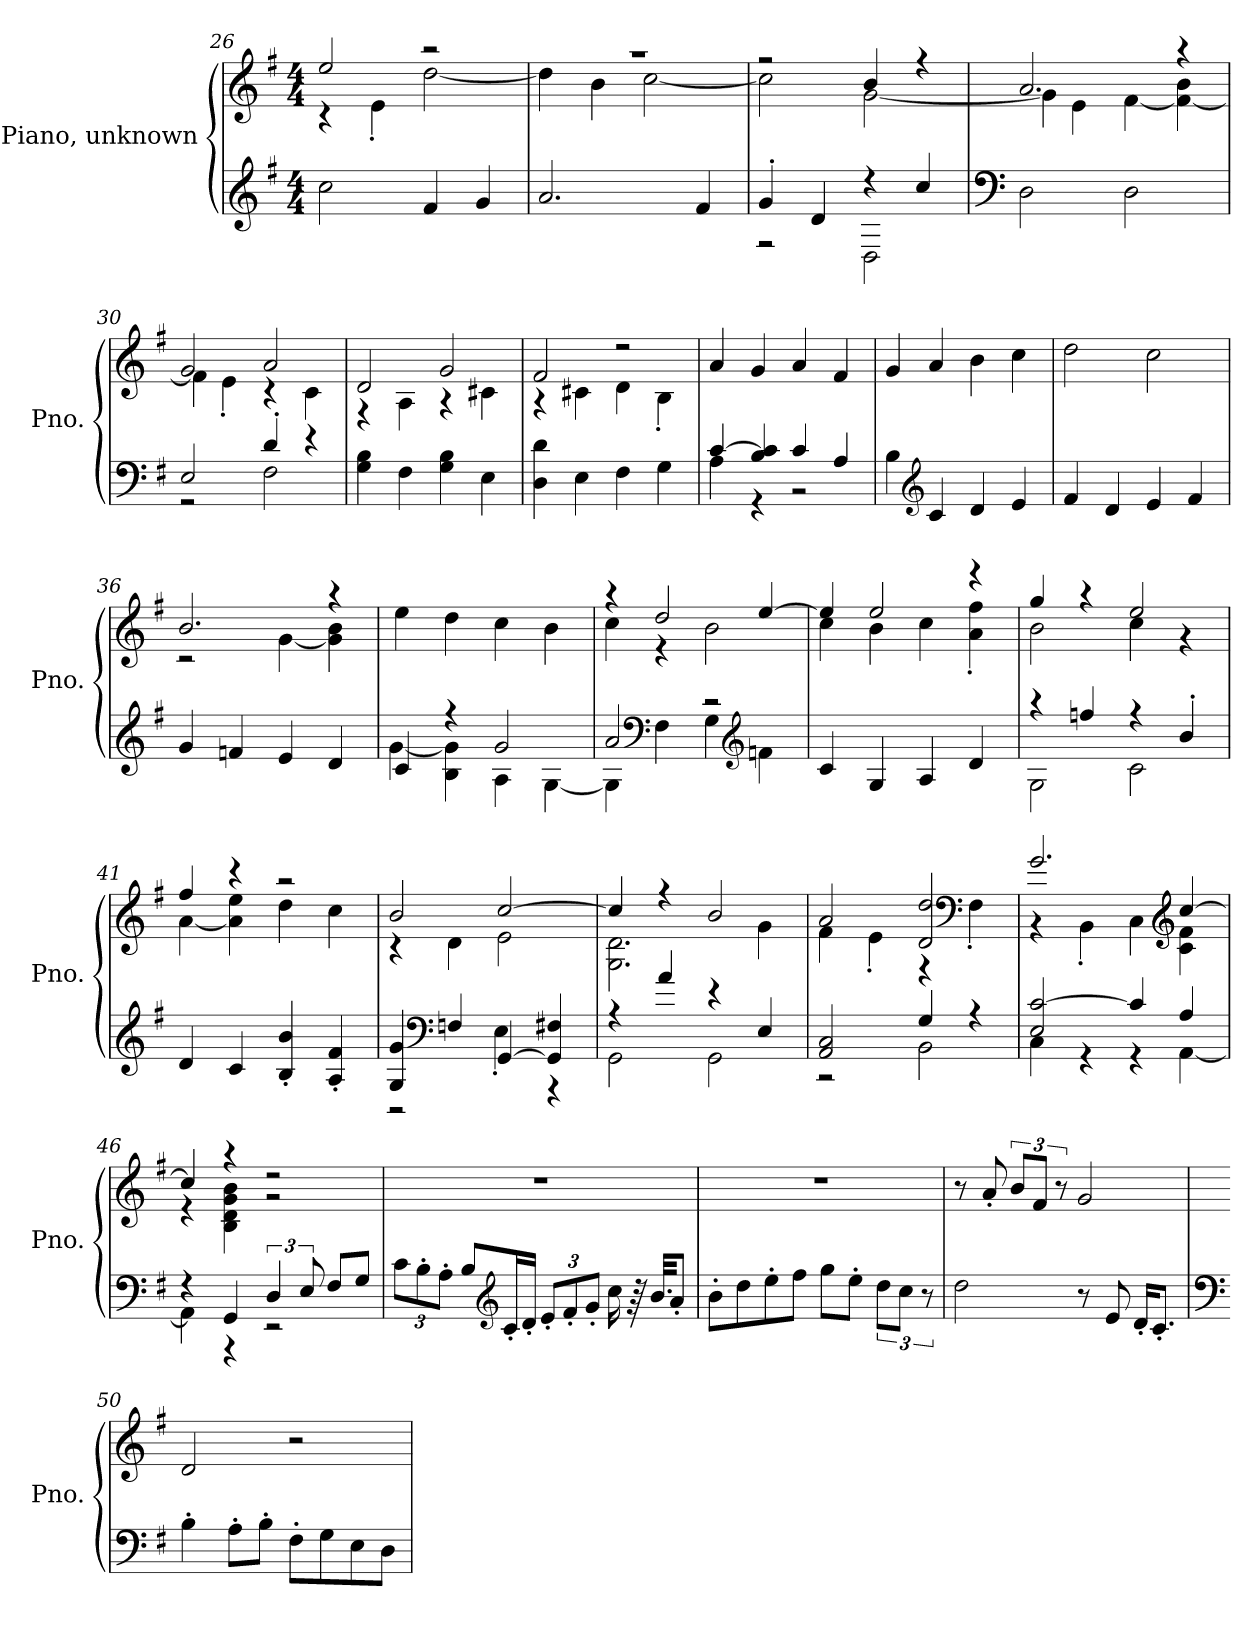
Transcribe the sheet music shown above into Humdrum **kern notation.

**kern	**kern
*part1	*part1
*staff2	*staff1
*I"Piano, unknown	*
*I'Pno.	*
*clefG2	*clefG2
*k[f#]	*k[f#]
*M4/4	*M4/4
=26	=26
*	*^
2cc\	2ee/	4r
.	.	4e'\
4f#/	2r	[2dd\
4g/	.	.
=27	=27	=27
2.a/	1r	4dd\]
.	.	4b\
.	.	[2cc\
4f#/	.	.
!!LO:LB:g=z	!!
=28	=28	=28
*^	*	*
4g'/	2r	2r	2cc\]
4d/	.	.	.
4r	2D\	4b/	[2g\
4cc/	.	4r	.
*v	*v	*	*
=29	=29	=29
*clefF4	*	*
2D\	2.a/	4g\]
.	.	4e\
2D\	.	[4f#\
.	4r	4f#\_ 4b\
=30	=30	=30
*^	*	*
2E/	2r	2g/	4f#\]
.	.	.	4e'\
4d'/	2F#\	2a/	4r
4r	.	.	4c\
*v	*v	*	*
=31	=31	=31
4G\ 4B\	2d/	4r
4F#\	.	4A\
4G\ 4B\	2g/	4r
4E\	.	4c#X\
=32	=32	=32
4D\ 4d\	2f#/	4r
4E\	.	4c#X\
4F#\	2r	4d\
4G\	.	4B'\
*	*v	*v
=33	=33
*^	*
[4c/	4A\	4a/
4B/ 4c/]	4r	4g/
4c/	2r	4a/
4A/	.	4f#/
*v	*v	*
=34	=34
4B\	4g/
*clefG2	*
4c/	4a/
4d/	4b\
4e/	4cc\
!!LO:LB:g=z
=35	=35
4f#/	2dd\
4d/	.
4e/	2cc\
4f#/	.
=36	=36
*	*^
4g/	2.b/	2r
4fn/	.	.
4e/	.	[4g\
4d/	4r	4g\] 4b\
*	*v	*v
=37	=37
*^	*
4c/	[4g\	4ee\
4r	4B\ 4g\]	4dd\
2g/	4A\	4cc\
.	[4G\	4b\
=38	=38	=38
*	*	*^
2a/	4G\]	4r	4cc\
*clefF4	*	*	*
.	4F#\	2dd/	4r
2r	4G\	.	2b\
*clefG2	*	*	*
.	4fn\	[4ee/	.
*v	*v	*	*
=39	=39	=39
4c/	4ee/]	4cc\
4G/	2ee/	4b\
4A/	.	4cc\
4d/	4r	4a\' 4ff#\'
=40	=40	=40
*^	*	*
4r	2G\	4gg/	2b\
4ffn/	.	4r	.
4r	2c\	2ee/	4cc\
4b'/	.	.	4r
*v	*v	*	*
!!LO:PB:g=z	!!
=41	=41	=41
4d/	4ff#/	[4a\
4c/	4r	4a\] 4ee\
4B/' 4b/'	2r	4dd\
4A/' 4f#/'	.	4cc\
=42	=42	=42
*^	*	*
4G/ 4g/	2r	2b/	4r
*clefF4	*	*	*
4Fn/	.	.	4d\
[4GG/	4E'\	[2cc/	2e\
4GG/] 4F#X/	4r	.	.
=43	=43	=43	=43
4r	2GG\	4cc/]	2.G\ 2.d\
4a/	.	4r	.
4r	2GG\	2b/	.
4E/	.	.	4g\
=44	=44	=44	=44
2AA/ 2C/	2r	2a/	4f#\
.	.	.	4e'\
4G/	2BB\	2d/ 2dd/	4r
*	*	*clefF4	*
4r	.	.	4F#'\
=45	=45	=45	=45
2E/ [2c/	4C\	2.g/	4r
.	4r	.	4BB'\
4c/]	4r	.	4C\
*	*	*clefG2	*
4A/	[4AA\	[4cc/	4c\ 4f#\
=46	=46	=46	=46
4r	4AA\]	4cc/]	4r
4GG/	4r	4r	4B\ 4d\ 4g\ 4b\
6D/	2r	2r	2r
12E/	.	.	.
8F#/L	.	.	.
8G/J	.	.	.
*v	*v	*	*
*	*v	*v
!!LO:LB:g=z
=47	=47
*Xbrackettup	*
12c\L	1r
12B'\	.
12A'\J	.
8B/L	.
*clefG2	*
16c'/L	.
16d'/JJ	.
12e'/L	.
12f#'/	.
12g'/J	.
16cc\	.
64r	.
32.b/KKL	.
8a'/J	.
=48	=48
8b'\L	1r
8dd\	.
8ee'\	.
8ff#\J	.
8gg\L	.
8ee'\J	.
*brackettup	*
12dd\L	.
12cc\J	.
12r	.
=49	=49
2dd\	8r
.	8a'/
.	12b/L
.	12f#/J
.	12r
8r	2g/
8e/	.
16d'/KL	.
8.c'/J	.
=50	=50
*clefF4	*
4B'\	2d/
8A'\L	.
8B'\J	.
8F#'\L	2r
8G\	.
8E\	.
8D\J	.
=	=
*-	*-
